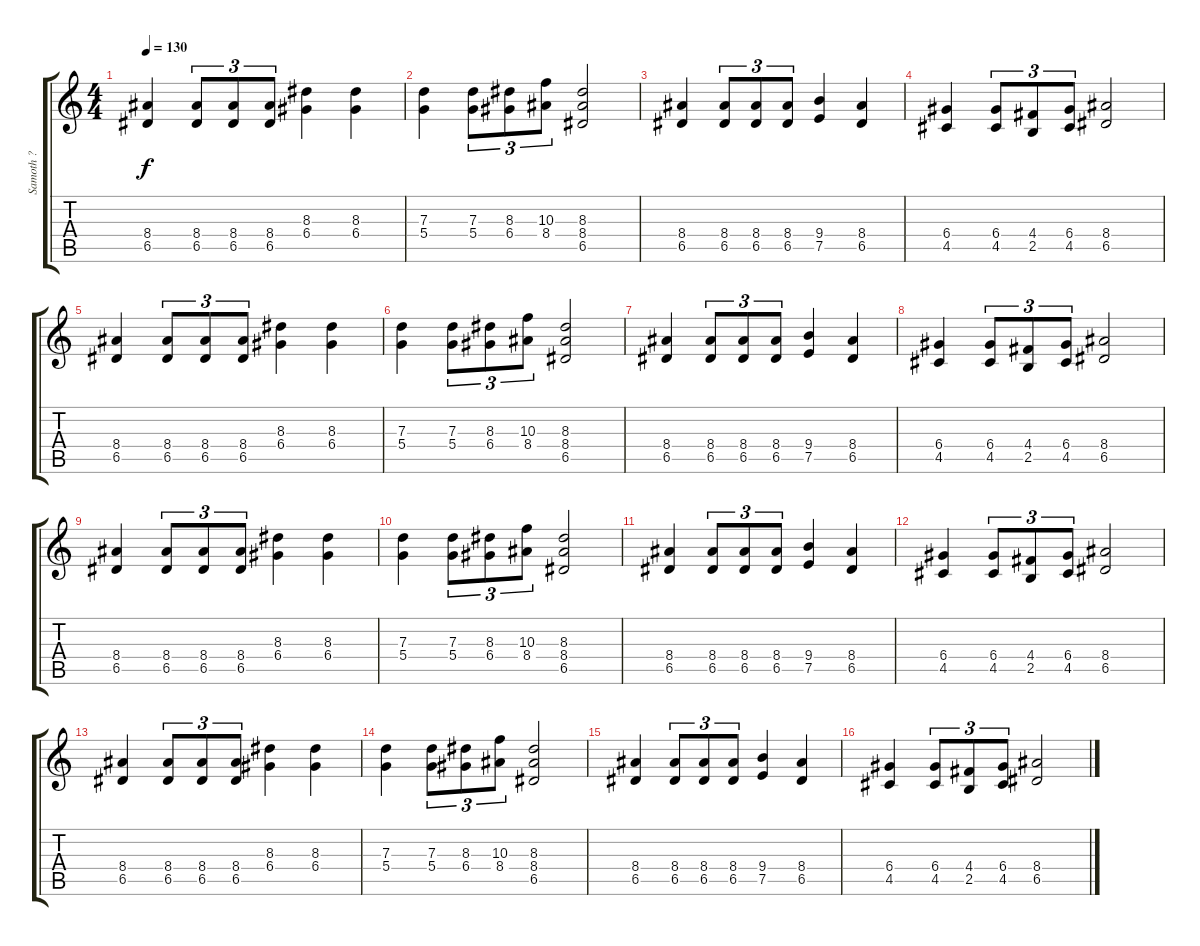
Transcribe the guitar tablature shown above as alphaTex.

\track ("Samoth ?" "Samoth ?") {instrument distortionguitar}
\staff {score tabs}
\tuning (E4 B3 G3 D3 A2 E2) {hide}
\ts (4 4)
\tempo 130
\clef g2
\ks c
(8.4 6.5).4{dy f instrument distortionguitar} (8.4 6.5).8{tu (3 2)} (8.4 6.5).8{tu (3 2)} (8.4 6.5).8{tu (3 2)} (8.3 6.4).4 (8.3 6.4).4 |
(7.3 5.4).4 (7.3 5.4).8{tu (3 2)} (8.3 6.4).8{tu (3 2)} (10.3 8.4).8{tu (3 2)} (8.3 8.4 6.5).2 |
(8.4 6.5).4 (8.4 6.5).8{tu (3 2)} (8.4 6.5).8{tu (3 2)} (8.4 6.5).8{tu (3 2)} (9.4 7.5).4 (8.4 6.5).4 |
(6.4 4.5).4 (6.4 4.5).8{tu (3 2)} (4.4 2.5).8{tu (3 2)} (6.4 4.5).8{tu (3 2)} (8.4 6.5).2 |
(8.4 6.5).4 (8.4 6.5).8{tu (3 2)} (8.4 6.5).8{tu (3 2)} (8.4 6.5).8{tu (3 2)} (8.3 6.4).4 (8.3 6.4).4 |
(7.3 5.4).4 (7.3 5.4).8{tu (3 2)} (8.3 6.4).8{tu (3 2)} (10.3 8.4).8{tu (3 2)} (8.3 8.4 6.5).2 |
(8.4 6.5).4 (8.4 6.5).8{tu (3 2)} (8.4 6.5).8{tu (3 2)} (8.4 6.5).8{tu (3 2)} (9.4 7.5).4 (8.4 6.5).4 |
(6.4 4.5).4 (6.4 4.5).8{tu (3 2)} (4.4 2.5).8{tu (3 2)} (6.4 4.5).8{tu (3 2)} (8.4 6.5).2 |
(8.4 6.5).4 (8.4 6.5).8{tu (3 2)} (8.4 6.5).8{tu (3 2)} (8.4 6.5).8{tu (3 2)} (8.3 6.4).4 (8.3 6.4).4 |
(7.3 5.4).4 (7.3 5.4).8{tu (3 2)} (8.3 6.4).8{tu (3 2)} (10.3 8.4).8{tu (3 2)} (8.3 8.4 6.5).2 |
(8.4 6.5).4 (8.4 6.5).8{tu (3 2)} (8.4 6.5).8{tu (3 2)} (8.4 6.5).8{tu (3 2)} (9.4 7.5).4 (8.4 6.5).4 |
(6.4 4.5).4 (6.4 4.5).8{tu (3 2)} (4.4 2.5).8{tu (3 2)} (6.4 4.5).8{tu (3 2)} (8.4 6.5).2 |
(8.4 6.5).4 (8.4 6.5).8{tu (3 2)} (8.4 6.5).8{tu (3 2)} (8.4 6.5).8{tu (3 2)} (8.3 6.4).4 (8.3 6.4).4 |
(7.3 5.4).4 (7.3 5.4).8{tu (3 2)} (8.3 6.4).8{tu (3 2)} (10.3 8.4).8{tu (3 2)} (8.3 8.4 6.5).2 |
(8.4 6.5).4 (8.4 6.5).8{tu (3 2)} (8.4 6.5).8{tu (3 2)} (8.4 6.5).8{tu (3 2)} (9.4 7.5).4 (8.4 6.5).4 |
(6.4 4.5).4 (6.4 4.5).8{tu (3 2)} (4.4 2.5).8{tu (3 2)} (6.4 4.5).8{tu (3 2)} (8.4 6.5).2
